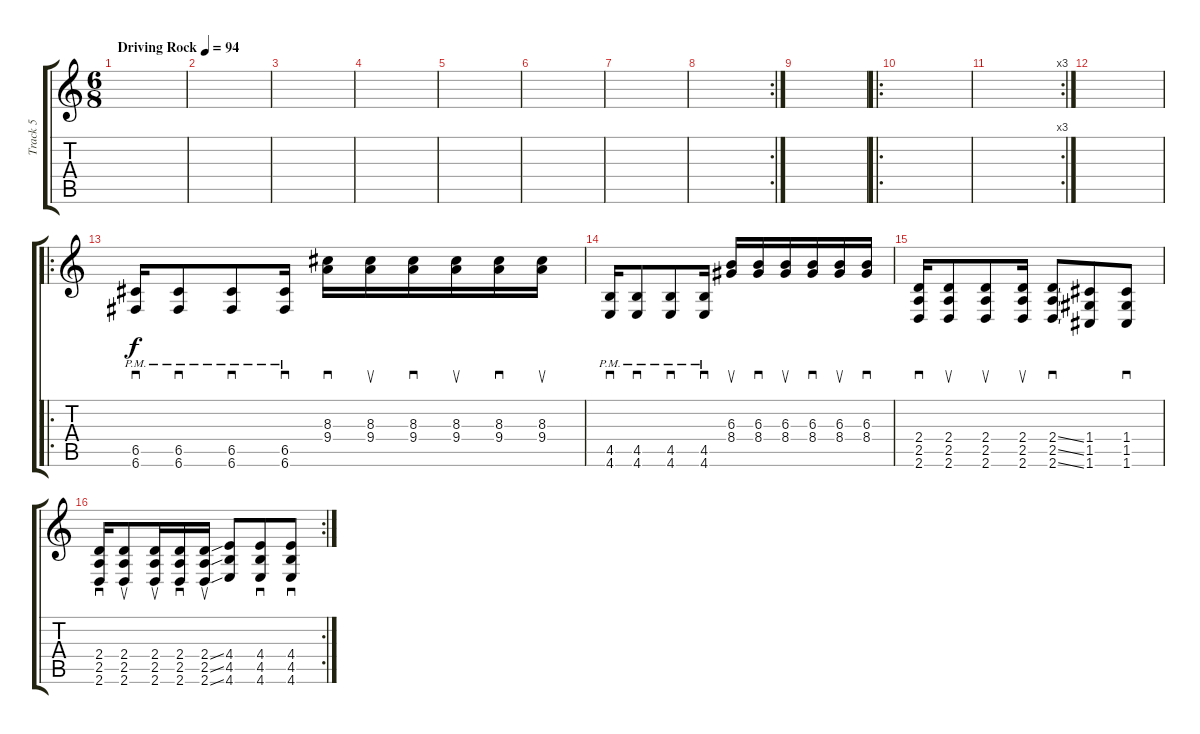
\track ("Track 5" "Track 5") {instrument distortionguitar}
\staff {score tabs}
\tuning (D4 A3 F3 C3 G2 C2) {hide}
\ts (6 8)
\tempo (94 "Driving Rock")
\clef g2
\ks c
|
|
|
|
|
|
|
\rc 2
|
|
\ro
|
\rc 3
|
|
\ro
(6.5{pm} 6.6{pm}).16{sd} (6.5{pm} 6.6{pm}).8{sd} (6.5{pm} 6.6{pm}).8{sd} (6.5{pm} 6.6{pm}).16{sd} (8.3 9.4).16{sd} (8.3 9.4).16{su} (8.3 9.4).16{sd} (8.3 9.4).16{su} (8.3 9.4).16{sd} (8.3 9.4).16{su} |
(4.5{pm} 4.6{pm}).16{sd} (4.5{pm} 4.6{pm}).8{sd} (4.5{pm} 4.6{pm}).8{sd} (4.5{pm} 4.6{pm}).16{sd} (6.3 8.4).16{su} (6.3 8.4).16{sd} (6.3 8.4).16{su} (6.3 8.4).16{sd} (6.3 8.4).16{su} (6.3 8.4).16{sd} |
(2.4 2.5 2.6).16{sd} (2.4 2.5 2.6).8{su} (2.4 2.5 2.6).8{su} (2.4 2.5 2.6).16{su} (2.4{ss} 2.5{ss} 2.6{ss}).8{sd} (1.4 1.5 1.6).8 (1.4 1.5 1.6).8{sd} |
\rc 2
(2.4 2.5 2.6).16{sd} (2.4 2.5 2.6).8{su} (2.4 2.5 2.6).16{su} (2.4 2.5 2.6).16{sd} (2.4{ss} 2.5{ss} 2.6{ss}).16{su} (4.4 4.5 4.6).8 (4.4 4.5 4.6).8{sd} (4.4 4.5 4.6).8{sd}
